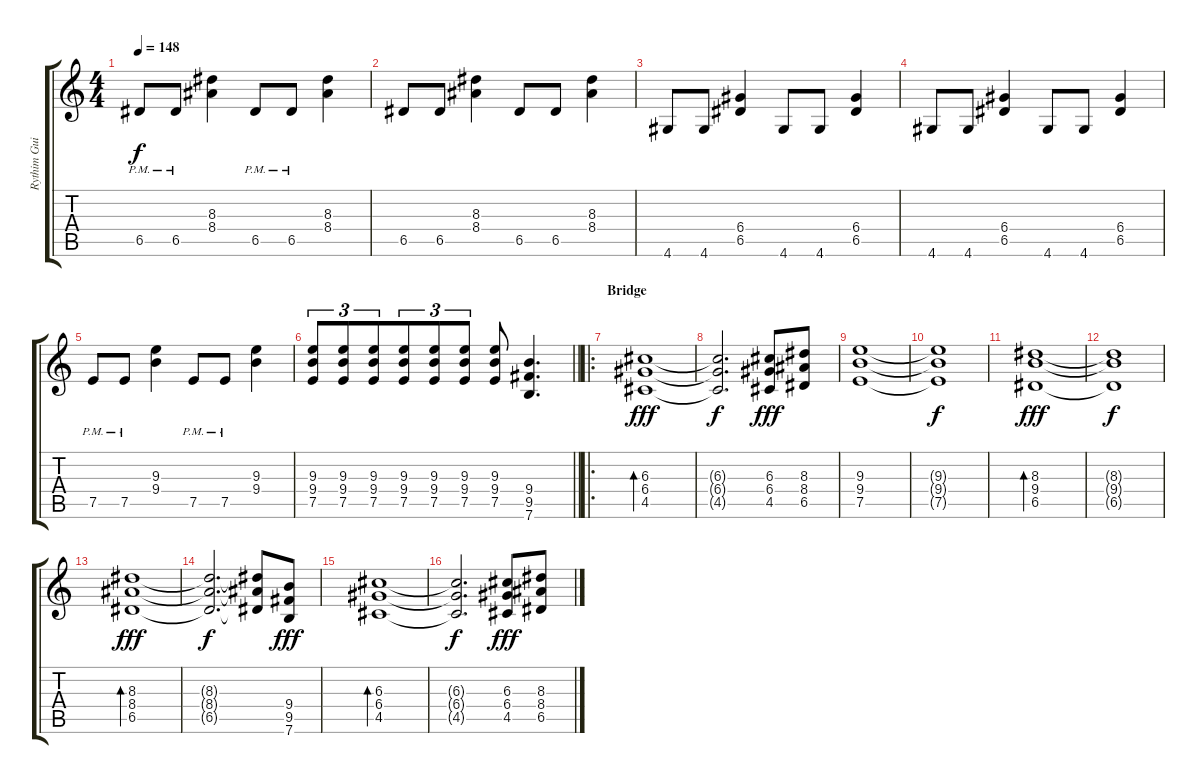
\track ("Rythim Guitar" "Rythim Gui") {instrument distortionguitar}
\staff {score tabs}
\tuning (E4 B3 G3 D3 A2 E2) {hide}
\ts (4 4)
\tempo 148
\clef g2
\ks c
6.5{pm}.8{dy f} 6.5{pm}.8 (8.3 8.4).4 6.5{pm}.8 6.5{pm}.8 (8.3 8.4).4 |
6.5.8 6.5.8 (8.3 8.4).4 6.5.8 6.5.8 (8.3 8.4).4 |
4.6.8 4.6.8 (6.4 6.5).4 4.6.8 4.6.8 (6.4 6.5).4 |
4.6.8 4.6.8 (6.4 6.5).4 4.6.8 4.6.8 (6.4 6.5).4 |
7.5{pm}.8 7.5{pm}.8 (9.3 9.4).4 7.5{pm}.8 7.5{pm}.8 (9.3 9.4).4 |
\barLineRight lightlight
(9.3 9.4 7.5).8{tu (3 2) beam Up beam merge} (9.3 9.4 7.5).8{tu (3 2) beam Up beam merge} (9.3 9.4 7.5).8{tu (3 2) beam Up beam merge} (9.3 9.4 7.5).8{tu (3 2) beam Up beam merge} (9.3 9.4 7.5).8{tu (3 2) beam Up beam merge} (9.3 9.4 7.5).8{tu (3 2) beam Up} (9.3 9.4 7.5).8 (9.4 9.5 7.6).4{d} |
\ro
\section ("" "Bridge")
(6.3 6.4 4.5).1{bd 480 dy fff} |
(6.3{t} 6.4{t} 4.5{t}).2{d dy f} (6.3 6.4 4.5).8{dy fff} (8.3 8.4 6.5).8 |
(9.3 9.4 7.5).1 |
(9.3{t} 9.4{t} 7.5{t}).1{dy f} |
(8.3 9.4 6.5).1{bd 480 dy fff} |
(8.3{t} 9.4{t} 6.5{t}).1{dy f} |
(8.3 8.4 6.5).1{bd 480 dy fff} |
(8.3{t} 8.4{t} 6.5{t}).2{d dy f} (8.3{t} 8.4{t} 6.5{t}).8 (9.4 9.5 7.6).8{dy fff} |
(6.3 6.4 4.5).1{bd 480} |
(6.3{t} 6.4{t} 4.5{t}).2{d dy f} (6.3 6.4 4.5).8{dy fff} (8.3 8.4 6.5).8
